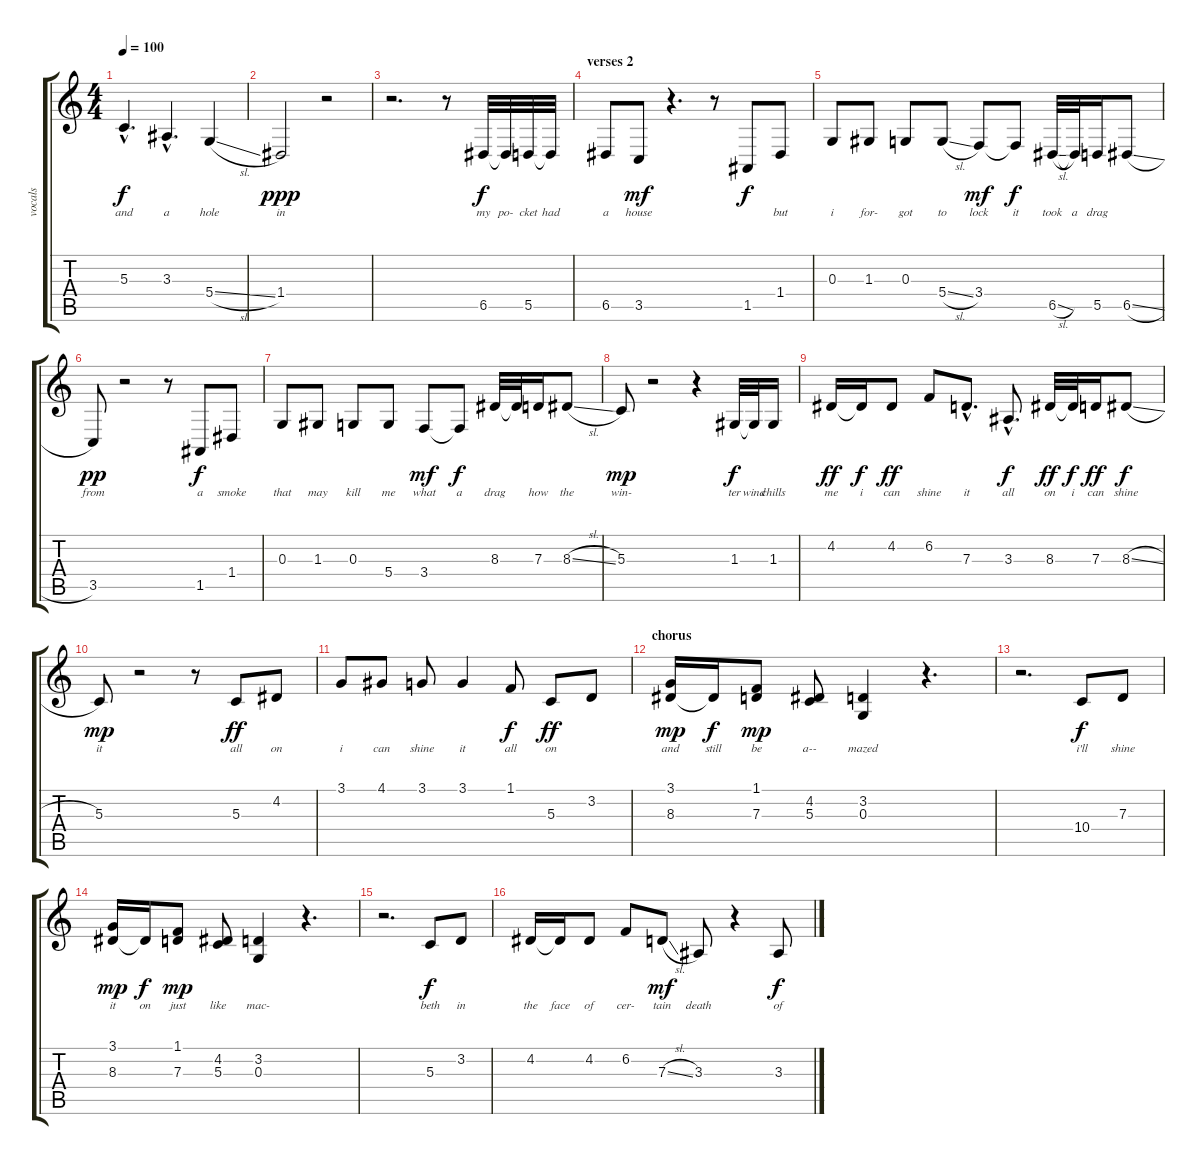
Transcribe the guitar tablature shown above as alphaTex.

\track ("vocals" "vocals") {instrument flute}
\staff {score tabs}
\tuning (E4 B3 G3 D3 A2 E2) {hide}
\ts (4 4)
\tempo 100
\clef g2
\ks c
5.3{hac}.4{d lyrics (0 "and") lyrics (1 "") lyrics (2 "") lyrics (3 "") lyrics (4 "") dy f} 3.3{hac}.4{d lyrics (0 "a") lyrics (1 "") lyrics (2 "") lyrics (3 "") lyrics (4 "")} 5.4{sl}.4{lyrics (0 "hole") lyrics (1 "") lyrics (2 "") lyrics (3 "") lyrics (4 "")} |
1.4.2{lyrics (0 "in") lyrics (1 "") lyrics (2 "") lyrics (3 "") lyrics (4 "") dy ppp} r.2 |
r.2{d} r.8 6.5.32{lyrics (0 "my") lyrics (1 "") lyrics (2 "") lyrics (3 "") lyrics (4 "") dy f} 6.5{t}.32{lyrics (0 "po-") lyrics (1 "") lyrics (2 "") lyrics (3 "") lyrics (4 "")} 5.5.32{lyrics (0 "cket") lyrics (1 "") lyrics (2 "") lyrics (3 "") lyrics (4 "")} 5.5{t}.32{lyrics (0 "had") lyrics (1 "") lyrics (2 "") lyrics (3 "") lyrics (4 "")} |
\section ("" "verses 2")
6.5.8{lyrics (0 "a") lyrics (1 "") lyrics (2 "") lyrics (3 "") lyrics (4 "")} 3.5.8{lyrics (0 "house") lyrics (1 "") lyrics (2 "") lyrics (3 "") lyrics (4 "") dy mf} r.4{d} r.8 1.5.8{lyrics (0 "") lyrics (1 "") lyrics (2 "") lyrics (3 "") lyrics (4 "") dy f} 1.4.8{lyrics (0 "but") lyrics (1 "") lyrics (2 "") lyrics (3 "") lyrics (4 "")} |
0.3.8{lyrics (0 "i") lyrics (1 "") lyrics (2 "") lyrics (3 "") lyrics (4 "")} 1.3.8{lyrics (0 "for-") lyrics (1 "") lyrics (2 "") lyrics (3 "") lyrics (4 "")} 0.3.8{lyrics (0 "got") lyrics (1 "") lyrics (2 "") lyrics (3 "") lyrics (4 "")} 5.4{sl}.8{lyrics (0 "to") lyrics (1 "") lyrics (2 "") lyrics (3 "") lyrics (4 "")} 3.4.8{lyrics (0 "lock") lyrics (1 "") lyrics (2 "") lyrics (3 "") lyrics (4 "") dy mf} 3.4{t}.8{lyrics (0 "it") lyrics (1 "") lyrics (2 "") lyrics (3 "") lyrics (4 "") dy f} 6.5{sl}.32{lyrics (0 "took") lyrics (1 "") lyrics (2 "") lyrics (3 "") lyrics (4 "")} 6.5{t}.32{lyrics (0 "a") lyrics (1 "") lyrics (2 "") lyrics (3 "") lyrics (4 "")} 5.5.16{lyrics (0 "drag") lyrics (1 "") lyrics (2 "") lyrics (3 "") lyrics (4 "")} 6.5{sl}.8{lyrics (0 "") lyrics (1 "") lyrics (2 "") lyrics (3 "") lyrics (4 "")} |
3.5.8{lyrics (0 "from") lyrics (1 "") lyrics (2 "") lyrics (3 "") lyrics (4 "") dy pp} r.2 r.8 1.5.8{lyrics (0 "a") lyrics (1 "") lyrics (2 "") lyrics (3 "") lyrics (4 "") dy f} 1.4.8{lyrics (0 "smoke") lyrics (1 "") lyrics (2 "") lyrics (3 "") lyrics (4 "")} |
0.3.8{lyrics (0 "that") lyrics (1 "") lyrics (2 "") lyrics (3 "") lyrics (4 "")} 1.3.8{lyrics (0 "may") lyrics (1 "") lyrics (2 "") lyrics (3 "") lyrics (4 "")} 0.3.8{lyrics (0 "kill") lyrics (1 "") lyrics (2 "") lyrics (3 "") lyrics (4 "")} 5.4.8{lyrics (0 "me") lyrics (1 "") lyrics (2 "") lyrics (3 "") lyrics (4 "")} 3.4.8{lyrics (0 "what") lyrics (1 "") lyrics (2 "") lyrics (3 "") lyrics (4 "") dy mf} 3.4{t}.8{lyrics (0 "a") lyrics (1 "") lyrics (2 "") lyrics (3 "") lyrics (4 "") dy f} 8.3.32{lyrics (0 "drag") lyrics (1 "") lyrics (2 "") lyrics (3 "") lyrics (4 "")} 8.3{t}.32{lyrics (0 "") lyrics (1 "") lyrics (2 "") lyrics (3 "") lyrics (4 "")} 7.3.16{lyrics (0 "how") lyrics (1 "") lyrics (2 "") lyrics (3 "") lyrics (4 "")} 8.3{sl}.8{lyrics (0 "the") lyrics (1 "") lyrics (2 "") lyrics (3 "") lyrics (4 "")} |
5.3.8{lyrics (0 "win-") lyrics (1 "") lyrics (2 "") lyrics (3 "") lyrics (4 "") dy mp} r.2 r.4 1.3.32{lyrics (0 "ter") lyrics (1 "") lyrics (2 "") lyrics (3 "") lyrics (4 "") dy f} 1.3{t}.32{lyrics (0 "wind") lyrics (1 "") lyrics (2 "") lyrics (3 "") lyrics (4 "")} 1.3.16{lyrics (0 "chills") lyrics (1 "") lyrics (2 "") lyrics (3 "") lyrics (4 "")} |
4.2.16{lyrics (0 "me") lyrics (1 "") lyrics (2 "") lyrics (3 "") lyrics (4 "") dy ff} 4.2{t}.16{lyrics (0 "i") lyrics (1 "") lyrics (2 "") lyrics (3 "") lyrics (4 "") dy f} 4.2.8{lyrics (0 "can") lyrics (1 "") lyrics (2 "") lyrics (3 "") lyrics (4 "") dy ff} 6.2.8{lyrics (0 "shine") lyrics (1 "") lyrics (2 "") lyrics (3 "") lyrics (4 "")} 7.3{hac}.8{d lyrics (0 "it") lyrics (1 "") lyrics (2 "") lyrics (3 "") lyrics (4 "")} 3.3{hac}.8{d lyrics (0 "all") lyrics (1 "") lyrics (2 "") lyrics (3 "") lyrics (4 "") dy f} 8.3.32{lyrics (0 "on") lyrics (1 "") lyrics (2 "") lyrics (3 "") lyrics (4 "") dy ff} 8.3{t}.32{lyrics (0 "i") lyrics (1 "") lyrics (2 "") lyrics (3 "") lyrics (4 "") dy f} 7.3.16{lyrics (0 "can") lyrics (1 "") lyrics (2 "") lyrics (3 "") lyrics (4 "") dy ff} 8.3{sl}.8{lyrics (0 "shine") lyrics (1 "") lyrics (2 "") lyrics (3 "") lyrics (4 "") dy f} |
5.3.8{lyrics (0 "it") lyrics (1 "") lyrics (2 "") lyrics (3 "") lyrics (4 "") dy mp} r.2 r.8 5.3.8{lyrics (0 "all") lyrics (1 "") lyrics (2 "") lyrics (3 "") lyrics (4 "") dy ff} 4.2.8{lyrics (0 "on") lyrics (1 "") lyrics (2 "") lyrics (3 "") lyrics (4 "")} |
3.1.8{lyrics (0 "i") lyrics (1 "") lyrics (2 "") lyrics (3 "") lyrics (4 "")} 4.1.8{lyrics (0 "can") lyrics (1 "") lyrics (2 "") lyrics (3 "") lyrics (4 "")} 3.1.8{lyrics (0 "shine") lyrics (1 "") lyrics (2 "") lyrics (3 "") lyrics (4 "")} 3.1.4{lyrics (0 "it") lyrics (1 "") lyrics (2 "") lyrics (3 "") lyrics (4 "")} 1.1.8{lyrics (0 "all") lyrics (1 "") lyrics (2 "") lyrics (3 "") lyrics (4 "") dy f} 5.3.8{lyrics (0 "on") lyrics (1 "") lyrics (2 "") lyrics (3 "") lyrics (4 "") dy ff} 3.2.8{lyrics (0 "") lyrics (1 "") lyrics (2 "") lyrics (3 "") lyrics (4 "")} |
\section ("" "chorus")
(3.1 8.3).16{lyrics (0 "and") lyrics (1 "") lyrics (2 "") lyrics (3 "") lyrics (4 "") dy mp} 8.3{t}.16{lyrics (0 "still") lyrics (1 "") lyrics (2 "") lyrics (3 "") lyrics (4 "") dy f} (1.1 7.3).8{lyrics (0 "be") lyrics (1 "") lyrics (2 "") lyrics (3 "") lyrics (4 "") dy mp} (4.2 5.3).8{lyrics (0 "a--") lyrics (1 "") lyrics (2 "") lyrics (3 "") lyrics (4 "")} (3.2 0.3).4{lyrics (0 "mazed") lyrics (1 "") lyrics (2 "") lyrics (3 "") lyrics (4 "")} r.4{d} |
r.2{d} 10.4.8{lyrics (0 "i'll") lyrics (1 "") lyrics (2 "") lyrics (3 "") lyrics (4 "") dy f} 7.3.8{lyrics (0 "shine") lyrics (1 "") lyrics (2 "") lyrics (3 "") lyrics (4 "")} |
(3.1 8.3).16{lyrics (0 "it") lyrics (1 "") lyrics (2 "") lyrics (3 "") lyrics (4 "") dy mp} 8.3{t}.16{lyrics (0 "on") lyrics (1 "") lyrics (2 "") lyrics (3 "") lyrics (4 "") dy f} (1.1 7.3).8{lyrics (0 "just") lyrics (1 "") lyrics (2 "") lyrics (3 "") lyrics (4 "") dy mp} (4.2 5.3).8{lyrics (0 "like") lyrics (1 "") lyrics (2 "") lyrics (3 "") lyrics (4 "")} (3.2 0.3).4{lyrics (0 "mac-") lyrics (1 "") lyrics (2 "") lyrics (3 "") lyrics (4 "")} r.4{d} |
r.2{d} 5.3.8{lyrics (0 "beth") lyrics (1 "") lyrics (2 "") lyrics (3 "") lyrics (4 "") dy f} 3.2.8{lyrics (0 "in") lyrics (1 "") lyrics (2 "") lyrics (3 "") lyrics (4 "")} |
4.2.16{lyrics (0 "the") lyrics (1 "") lyrics (2 "") lyrics (3 "") lyrics (4 "")} 4.2{t}.16{lyrics (0 "face") lyrics (1 "") lyrics (2 "") lyrics (3 "") lyrics (4 "")} 4.2.8{lyrics (0 "of") lyrics (1 "") lyrics (2 "") lyrics (3 "") lyrics (4 "")} 6.2.8{lyrics (0 "cer-") lyrics (1 "") lyrics (2 "") lyrics (3 "") lyrics (4 "")} 7.3{sl}.8{lyrics (0 "tain") lyrics (1 "") lyrics (2 "") lyrics (3 "") lyrics (4 "") dy mf} 3.3.8{lyrics (0 "death") lyrics (1 "") lyrics (2 "") lyrics (3 "") lyrics (4 "")} r.4 3.3.8{lyrics (0 "of") lyrics (1 "") lyrics (2 "") lyrics (3 "") lyrics (4 "") dy f}
